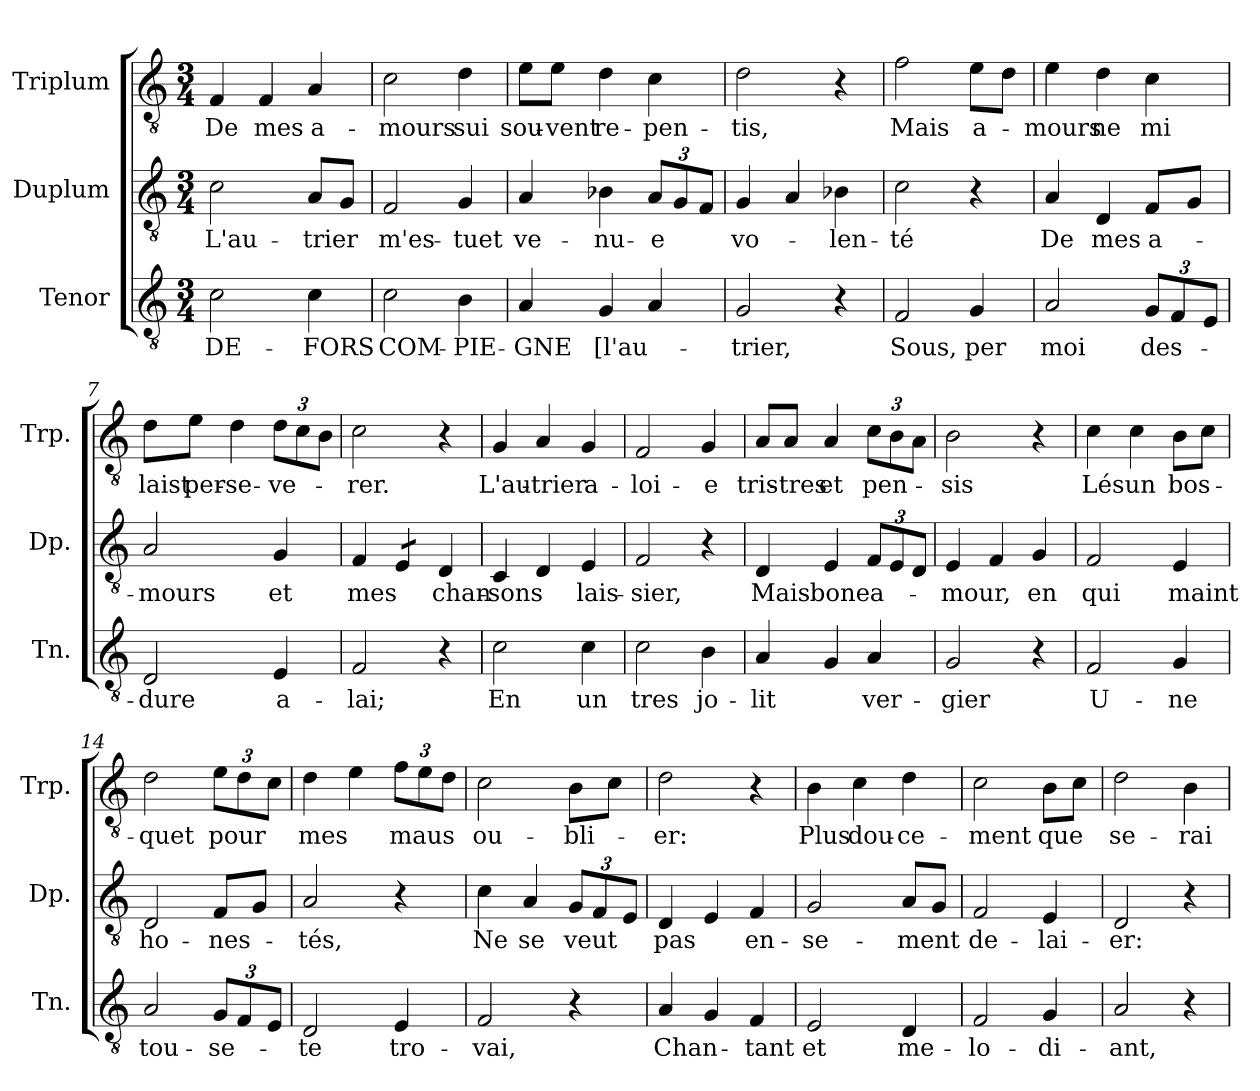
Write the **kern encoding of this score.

**kern	**text	**kern	**text	**kern	**text
*part3	*part3	*part2	*part2	*part1	*part1
*staff3	*staff3	*staff2	*staff2	*staff1	*staff1
*I"Tenor	*	*I"Duplum	*	*I"Triplum	*
*I'Tn.	*	*I'Dp.	*	*I'Trp.	*
*clefGv2	*	*clefGv2	*	*clefGv2	*
*k[]	*	*k[]	*	*k[]	*
*M3/4	*	*M3/4	*	*M3/4	*
=1	=1	=1	=1	=1	=1
!	!LO:LY:b	!	!LO:LY:b	!	!LO:LY:b
2c\	DE-	2c\	L'au-	4F/	De
!	!	!	!	!	!LO:LY:b
.	.	.	.	4F/	mes
!	!LO:LY:b	!	!LO:LY:b	!	!LO:LY:b
4c\	-FORS	8A/L	-trier	4A/	a-
.	.	8G/J	.	.	.
=2	=2	=2	=2	=2	=2
!	!LO:LY:b	!	!LO:LY:b	!	!LO:LY:b
2c\	COM-	2F/	m'es-	2c\	-mours
!	!LO:LY:b	!	!LO:LY:b	!	!LO:LY:b
4B\	-PIE-	4G/	-tuet	4d\	sui
=3	=3	=3	=3	=3	=3
!	!LO:LY:b	!	!LO:LY:b	!	!LO:LY:b
4A/	-GNE	4A/	ve-	8e\L	sou-
!	!	!	!	!	!LO:LY:b
.	.	.	.	8e\J	-vent
!	!LO:LY:b	!	!LO:LY:b	!	!LO:LY:b
4G/	[l'au-	4B-X\	-nu-	4d\	re-
*	*	*Xbrackettup	*	*	*
!	!	!	!LO:LY:b	!	!LO:LY:b
4A/	.	12A/L	-e	4c\	-pen-
.	.	12G/	.	.	.
.	.	12F/J	.	.	.
=4	=4	=4	=4	=4	=4
!	!LO:LY:b	!	!LO:LY:b	!	!LO:LY:b
2G/	-trier,	4G/	vo-	2d\	-tis,
.	.	4A/	.	.	.
!	!	!	!LO:LY:b	!	!
4r	.	4B-X\	-len-	4r	.
=5	=5	=5	=5	=5	=5
!	!LO:LY:b	!	!LO:LY:b	!	!LO:LY:b
2F/	Sous,	2c\	-té	2f\	Mais
!	!LO:LY:b	!	!	!	!LO:LY:b
4G/	per	4r	.	8e\L	a-
.	.	.	.	8d\J	.
=6	=6	=6	=6	=6	=6
!	!LO:LY:b	!	!LO:LY:b	!	!LO:LY:b
2A/	moi	4A/	De	4e\	-mours
!	!	!	!LO:LY:b	!	!LO:LY:b
.	.	4D/	mes	4d\	ne
*Xbrackettup	*	*	*	*	*
!	!LO:LY:b	!	!LO:LY:b	!	!LO:LY:b
12G/L	des-	8F/L	a-	4c\	mi
12F/	.	.	.	.	.
.	.	8G/J	.	.	.
12E/J	.	.	.	.	.
!!LO:LB:g=z
=7	=7	=7	=7	=7	=7
!	!LO:LY:b	!	!LO:LY:b	!	!LO:LY:b
2D/	-dure	2A/	-mours	8d\L	laist
!	!	!	!	!	!LO:LY:b
.	.	.	.	8e\J	per-
!	!	!	!	!	!LO:LY:b
.	.	.	.	4d\	-se-
!	!LO:LY:b	!	!LO:LY:b	!	!
*	*	*	*	*Xbrackettup	*
!	!	!	!	!	!LO:LY:b
4E/	a-	4G/	et	12d\L	-ve-
.	.	.	.	12c\	.
.	.	.	.	12B\J	.
=8	=8	=8	=8	=8	=8
!	!LO:LY:b	!	!LO:LY:b	!	!LO:LY:b
2F/	-lai;	4F/	mes	2c\	-rer.
*	*	*tremolo	*	*	*
.	.	8E/L	.	.	.
.	.	8E/J	.	.	.
*	*	*Xtremolo	*	*	*
!	!	!	!LO:LY:b	!	!
4r	.	4D/	chan-	4r	.
=9	=9	=9	=9	=9	=9
!	!LO:LY:b	!	!LO:LY:b	!	!LO:LY:b
2c\	En	4C/	-sons	4G/	L'au-
!	!	!	!	!	!LO:LY:b
.	.	4D/	.	4A/	-trier
!	!LO:LY:b	!	!LO:LY:b	!	!LO:LY:b
4c\	un	4E/	lais-	4G/	a-
=10	=10	=10	=10	=10	=10
!	!LO:LY:b	!	!LO:LY:b	!	!LO:LY:b
2c\	tres	2F/	-sier,	2F/	-loi-
!	!LO:LY:b	!	!	!	!LO:LY:b
4B\	jo-	4r	.	4G/	-e
=11	=11	=11	=11	=11	=11
!	!LO:LY:b	!	!LO:LY:b	!	!LO:LY:b
4A/	-lit	4D/	Mais	8A/L	tris-
!	!	!	!	!	!LO:LY:b
.	.	.	.	8A/J	-tres
!	!	!	!LO:LY:b	!	!LO:LY:b
4G/	.	4E/	bone	4A/	et
!	!LO:LY:b	!	!LO:LY:b	!	!LO:LY:b
4A/	ver-	12F/L	a-	12c\L	pen-
.	.	12E/	.	12B\	.
.	.	12D/J	.	12A\J	.
=12	=12	=12	=12	=12	=12
!	!LO:LY:b	!	!LO:LY:b	!	!LO:LY:b
2G/	-gier	4E/	-mour,	2B\	-sis
.	.	4F/	.	.	.
!	!	!	!LO:LY:b	!	!
4r	.	4G/	en	4r	.
=13	=13	=13	=13	=13	=13
!	!LO:LY:b	!	!LO:LY:b	!	!LO:LY:b
2F/	U-	2F/	qui	4c\	Lés
!	!	!	!	!	!LO:LY:b
.	.	.	.	4c\	un
!	!LO:LY:b	!	!LO:LY:b	!	!LO:LY:b
4G/	-ne	4E/	maint	8B\L	bos-
.	.	.	.	8c\J	.
!!LO:LB:g=z
=14	=14	=14	=14	=14	=14
!	!LO:LY:b	!	!LO:LY:b	!	!LO:LY:b
2A/	tou-	2D/	ho-	2d\	-quet
!	!LO:LY:b	!	!LO:LY:b	!	!LO:LY:b
12G/L	-se-	8F/L	-nes-	12e\L	pour
12F/	.	.	.	12d\	.
.	.	8G/J	.	.	.
12E/J	.	.	.	12c\J	.
=15	=15	=15	=15	=15	=15
!	!LO:LY:b	!	!LO:LY:b	!	!LO:LY:b
2D/	-te	2A/	-tés,	4d\	mes
.	.	.	.	4e\	.
!	!LO:LY:b	!	!	!	!LO:LY:b
4E/	tro-	4r	.	12f\L	maus
.	.	.	.	12e\	.
.	.	.	.	12d\J	.
=16	=16	=16	=16	=16	=16
!	!LO:LY:b	!	!LO:LY:b	!	!LO:LY:b
2F/	-vai,	4c\	Ne	2c\	ou-
!	!	!	!LO:LY:b	!	!
.	.	4A/	se	.	.
!	!	!	!LO:LY:b	!	!LO:LY:b
4r	.	12G/L	veut	8B\L	-bli-
.	.	12F/	.	.	.
.	.	.	.	8c\J	.
.	.	12E/J	.	.	.
=17	=17	=17	=17	=17	=17
!	!LO:LY:b	!	!LO:LY:b	!	!LO:LY:b
4A/	Chan-	4D/	pas	2d\	-er:
4G/	.	4E/	.	.	.
!	!LO:LY:b	!	!LO:LY:b	!	!
4F/	-tant	4F/	en-	4r	.
=18	=18	=18	=18	=18	=18
!	!LO:LY:b	!	!LO:LY:b	!	!LO:LY:b
2E/	et	2G/	-se-	4B\	Plus
!	!	!	!	!	!LO:LY:b
.	.	.	.	4c\	dou-
!	!LO:LY:b	!	!LO:LY:b	!	!LO:LY:b
4D/	me-	8A/L	-ment	4d\	-ce-
.	.	8G/J	.	.	.
=19	=19	=19	=19	=19	=19
!	!LO:LY:b	!	!LO:LY:b	!	!LO:LY:b
2F/	-lo-	2F/	de-	2c\	-ment
!	!LO:LY:b	!	!LO:LY:b	!	!LO:LY:b
4G/	-di-	4E/	-lai-	8B\L	que
.	.	.	.	8c\J	.
=20	=20	=20	=20	=20	=20
!	!LO:LY:b	!	!LO:LY:b	!	!LO:LY:b
2A/	-ant,	2D/	-er:	2d\	se-
!	!	!	!	!	!LO:LY:b
4r	.	4r	.	4B\	-rai-
=	=	=	=	=	=
*-	*-	*-	*-	*-	*-
